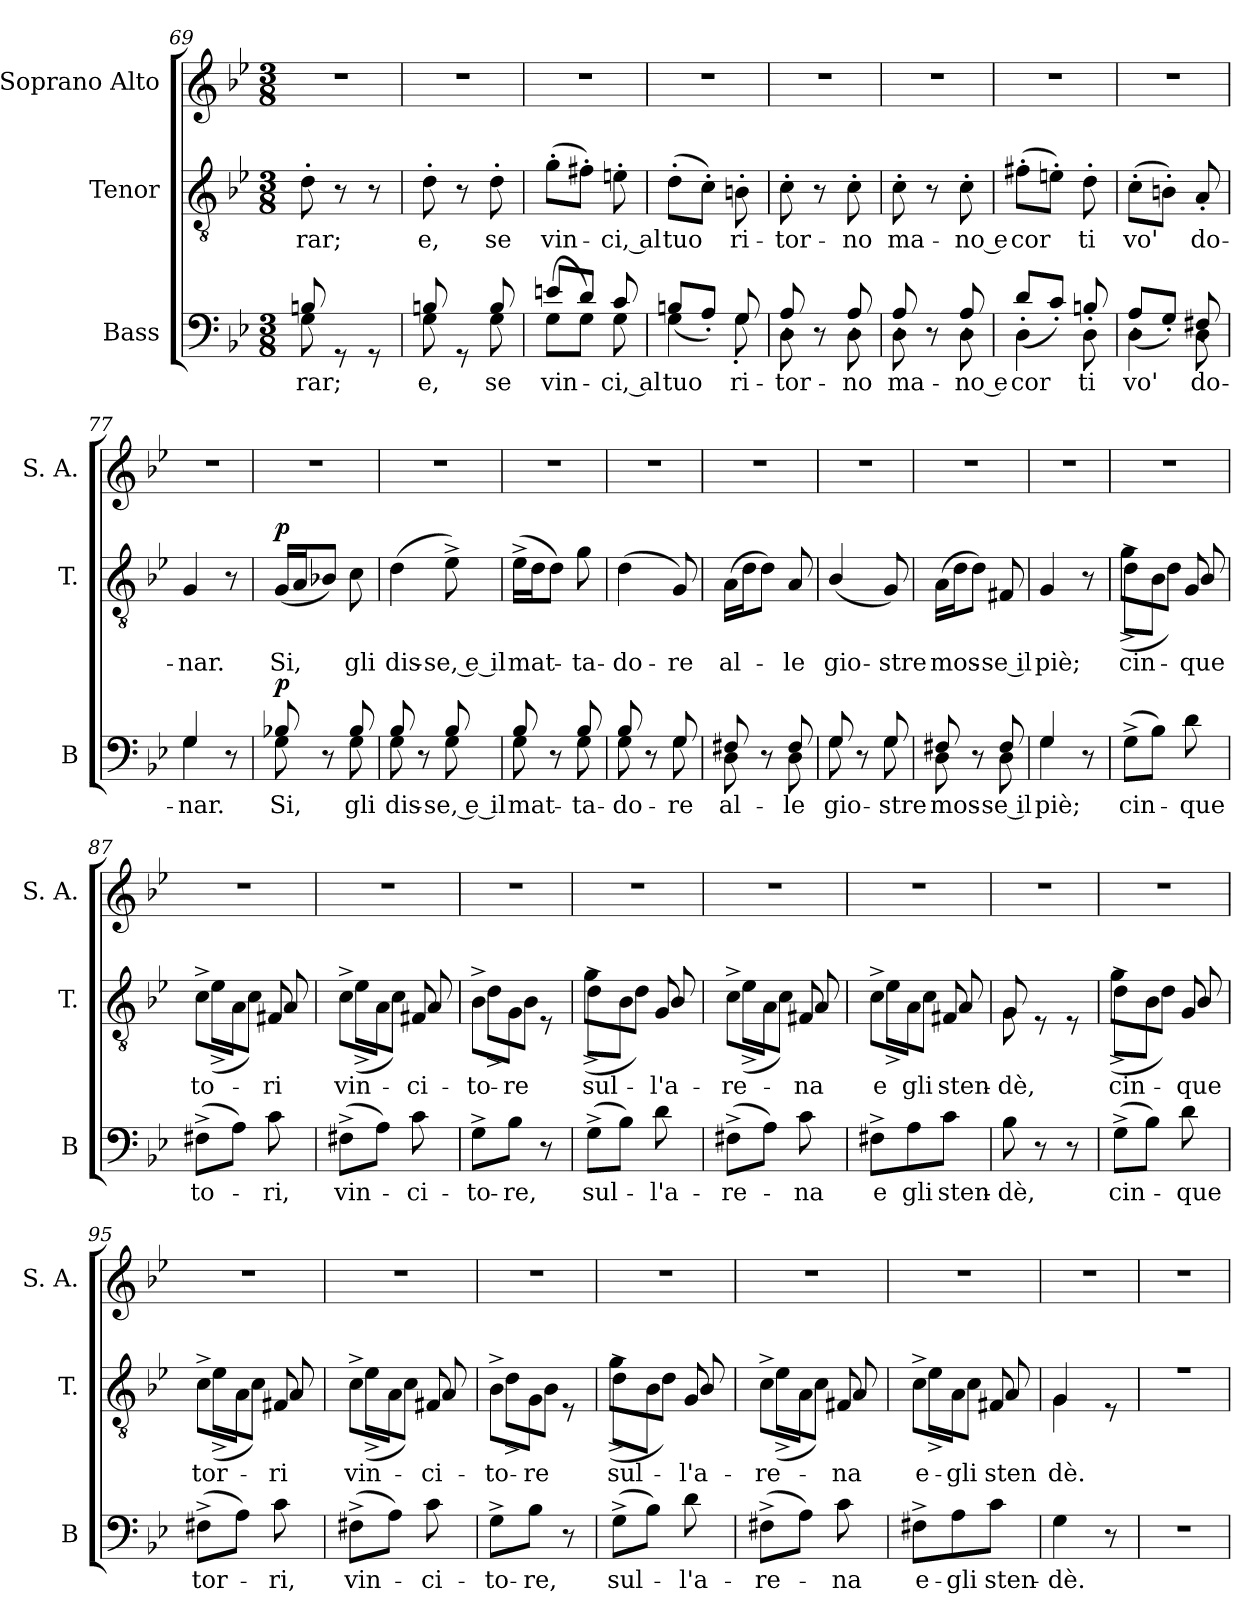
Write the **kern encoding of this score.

**kern	**text	**dynam	**kern	**text	**dynam	**kern
*part3	*part3	*part3	*part2	*part2	*part2	*part1
*staff3	*staff3	*staff3	*staff2	*staff2	*staff2	*staff1
*I"Bass	*	*	*I"Tenor	*	*	*I"Soprano Alto
*I'B	*	*	*I'T.	*	*	*I'S. A.
*clefF4	*	*	*clefGv2	*	*	*clefG2
*k[b-e-]	*	*	*k[b-e-]	*	*	*k[b-e-]
*M3/8	*	*	*M3/8	*	*	*M3/8
=69	=69	=69	=69	=69	=69	=69
!	!LO:LY:b	!	!	!LO:LY:b	!	!
*^	*	*	*	*	*	*
8G\	8Bn'/	-rar;	.	8d'\	-rar;	.	4.r
8rGG	4ryy	.	.	8r	.	.	.
8rGG	.	.	.	8r	.	.	.
=70	=70	=70	=70	=70	=70	=70	=70
!	!	!LO:LY:b	!	!	!LO:LY:b	!	!
8G\	8Bn'/	e,	.	8d'\	e,	.	4.r
8rGG	8ryy	.	.	8r	.	.	.
!	!	!LO:LY:b	!	!	!LO:LY:b	!	!
8G\	8B'/	se	.	8d'\	se	.	.
=71	=71	=71	=71	=71	=71	=71	=71
!	!	!LO:LY:b	!	!	!LO:LY:b	!	!
(<8G\L	8en'/L	vin-	.	(>8g'\L	vin-	.	4.r
8G\J)	8d'/J	.	.	8f#X'\J)	.	.	.
!	!	!LO:LY:b	!	!	!LO:LY:b	!	!
8G\	8c'/	-ci, al	.	8en'\	-ci, al	.	.
=72	=72	=72	=72	=72	=72	=72	=72
!	!	!LO:LY:b	!	!	!LO:LY:b	!	!
4G\	(>8Bn'/L	tuo	.	(>8d'\L	-tuo	.	4.r
.	8A'/J)	.	.	8c'\J)	.	.	.
!	!	!LO:LY:b	!	!	!LO:LY:b	!	!
8G/	8G'\	ri-	.	8Bn'\	ri-	.	.
=73	=73	=73	=73	=73	=73	=73	=73
!	!	!LO:LY:b	!	!	!LO:LY:b	!	!
8D\	8A'/	-tor-	.	8c'\	-tor-	.	4.r
8r	8ryy	.	.	8r	.	.	.
!	!	!LO:LY:b	!	!	!LO:LY:b	!	!
8D\	8A'/	-no	.	8c'\	-no	.	.
=74	=74	=74	=74	=74	=74	=74	=74
!	!	!LO:LY:b	!	!	!LO:LY:b	!	!
8D\	8A'/	ma-	.	8c'\	ma-	.	4.r
8r	8ryy	.	.	8r	.	.	.
!	!	!LO:LY:b	!	!	!LO:LY:b	!	!
8D\	8A'/	-no e	.	8c'\	-no e	.	.
!!LO:LB:g=z
=75	=75	=75	=75	=75	=75	=75	=75
!	!	!LO:LY:b	!	!	!LO:LY:b	!	!
4D\	(<8d'/L	-cor	.	(>8f#X'\L	-cor	.	4.r
.	8c'/J)	.	.	8en'\J)	.	.	.
!	!	!LO:LY:b	!	!	!LO:LY:b	!	!
8D\	8Bn'/	ti	.	8d'\	ti	.	.
=76	=76	=76	=76	=76	=76	=76	=76
!	!	!LO:LY:b	!	!	!LO:LY:b	!	!
4D\	(<8A'/L	vo'	.	(>8c'\L	vo'	.	4.r
.	8G'/J)	.	.	8Bn'\J)	.	.	.
!	!	!LO:LY:b	!	!	!LO:LY:b	!	!
8D\	8F#X'/	do-	.	8A'/	do-	.	.
=77	=77	=77	=77	=77	=77	=77	=77
!	!	!LO:LY:b	!	!	!LO:LY:b	!	!
4G/	4G\	-nar.	.	4G/	-nar.	.	4.r
8r	8ryy	.	.	8r	.	.	.
=78	=78	=78	=78	=78	=78	=78	=78
!	!	!LO:LY:b	!LO:DY:a	!	!LO:LY:b	!LO:DY:a	!
8G\	8B-X/	Si,	p	(<16G/LL	Si,	p	4.r
.	.	.	.	16A/J	.	.	.
8r	8ryy	.	.	8B-X/J)	.	.	.
!	!	!LO:LY:b	!	!	!LO:LY:b	!	!
8G\	8B-/	gli	.	8c\	gli	.	.
=79	=79	=79	=79	=79	=79	=79	=79
!	!	!LO:LY:b	!	!	!LO:LY:b	!	!
8G\	8B-/	dis-	.	(>4d\	dis-	.	4.r
8r	8ryy	.	.	.	.	.	.
!	!	!LO:LY:b	!	!	!LO:LY:b	!	!
8G\	8B-/	-se, e il	.	8e-^\)	-se, e il	.	.
=80	=80	=80	=80	=80	=80	=80	=80
!	!	!LO:LY:b	!	!	!LO:LY:b	!	!
8G\	8B-/	mat-	.	(>16e-^\LL	mat-	.	4.r
.	.	.	.	16d\J	.	.	.
8r	8ryy	.	.	8d\J)	.	.	.
!	!	!LO:LY:b	!	!	!LO:LY:b	!	!
8G\	8B-/	-ta-	.	8g\	-ta-	.	.
=81	=81	=81	=81	=81	=81	=81	=81
!	!	!LO:LY:b	!	!	!LO:LY:b	!	!
8G\	8B-/	-do-	.	(>4d\	-do-	.	4.r
8r	8ryy	.	.	.	.	.	.
!	!	!LO:LY:b	!	!	!LO:LY:b	!	!
8G\	8G/	-re	.	8G/)	-re	.	.
=82	=82	=82	=82	=82	=82	=82	=82
!	!	!LO:LY:b	!	!	!LO:LY:b	!	!
8D\	8F#X/	al-	.	(>16A\LL	al-	.	4.r
.	.	.	.	16d\J	.	.	.
8r	8ryy	.	.	8d\J)	.	.	.
!	!	!LO:LY:b	!	!	!LO:LY:b	!	!
8D\	8F#/	-le	.	8A/	-le	.	.
=83	=83	=83	=83	=83	=83	=83	=83
!	!	!LO:LY:b	!	!	!LO:LY:b	!	!
8G\	8G/	gio-	.	(<4B-/	gio-	.	4.r
8r	8ryy	.	.	.	.	.	.
!	!	!LO:LY:b	!	!	!LO:LY:b	!	!
8G\	8G/	-stre	.	8G/)	-stre	.	.
=84	=84	=84	=84	=84	=84	=84	=84
!	!	!LO:LY:b	!	!	!LO:LY:b	!	!
8D\	8F#X/	mos-	.	(>16A\LL	mos-	.	4.r
.	.	.	.	16d\J	.	.	.
8r	8ryy	.	.	8d\J)	.	.	.
!	!	!LO:LY:b	!	!	!LO:LY:b	!	!
8D\	8F#/	-se il	.	8F#X/	-se il	.	.
=85	=85	=85	=85	=85	=85	=85	=85
!	!	!LO:LY:b	!	!	!LO:LY:b	!	!
4G/	4G\	piè;	.	4G/	piè;	.	4.r
8r	8ryy	.	.	8r	.	.	.
!!LO:PB:g=z
=86	=86	=86	=86	=86	=86	=86	=86
!	!	!LO:LY:b	!	!	!LO:LY:b	!	!
*v	*v	*	*	*^	*	*	*
(>8G^\L	cin-	.	8d^\L	(>8g^\L	cin-	.	4.r
8B-\J)	.	.	8B-\J	8d\J)	.	.	.
!	!LO:LY:b	!	!	!	!LO:LY:b	!	!
8d\	-que	.	8G/	8B-/	-que	.	.
=87	=87	=87	=87	=87	=87	=87	=87
!	!LO:LY:b	!	!	!	!LO:LY:b	!	!
(>8F#X^\L	to-	.	8c^\L	(>8e-^\L	to-	.	4.r
8A\J)	.	.	8A\J	8c\J)	.	.	.
!	!LO:LY:b	!	!	!	!LO:LY:b	!	!
8c\	-ri,	.	8F#X/	8A/	-ri	.	.
=88	=88	=88	=88	=88	=88	=88	=88
!	!LO:LY:b	!	!	!	!LO:LY:b	!	!
(>8F#X^\L	vin-	.	8c^\L	(>8e-^\L	vin-	.	4.r
8A\J)	.	.	8A\J	8c\J)	.	.	.
!	!LO:LY:b	!	!	!	!LO:LY:b	!	!
8c\	-ci-	.	8F#X/	8A/	-ci-	.	.
=89	=89	=89	=89	=89	=89	=89	=89
!	!LO:LY:b	!	!	!	!LO:LY:b	!	!
8G^\L	-to-	.	8B-^\L	8d^\L	-to-	.	4.r
!	!LO:LY:b	!	!	!	!LO:LY:b	!	!
8B-\J	-re,	.	8G\J	8B-\J	-re	.	.
8r	.	.	8rE	8ryy	.	.	.
=90	=90	=90	=90	=90	=90	=90	=90
!	!LO:LY:b	!	!	!	!LO:LY:b	!	!
(>8G^\L	sul-	.	8d^\L	(>8g^\L	sul-	.	4.r
8B-\J)	.	.	8B-\J	8d\J)	.	.	.
!	!LO:LY:b	!	!	!	!LO:LY:b	!	!
8d\	-l'a-	.	8G/	8B-/	-l'a-	.	.
=91	=91	=91	=91	=91	=91	=91	=91
!	!LO:LY:b	!	!	!	!LO:LY:b	!	!
(>8F#X^\L	-re-	.	8c^\L	(>8e-^\L	-re-	.	4.r
8A\J)	.	.	8A\J	8c\J)	.	.	.
!	!LO:LY:b	!	!	!	!LO:LY:b	!	!
8c\	-na	.	8F#X/	8A/	-na	.	.
=92	=92	=92	=92	=92	=92	=92	=92
!	!LO:LY:b	!	!	!	!LO:LY:b	!	!
8F#X^\L	e	.	8c^\L	8e-^\L	-e	.	4.r
!	!LO:LY:b	!	!	!	!LO:LY:b	!	!
8A\	gli	.	8A\J	8c\J	gli	.	.
!	!LO:LY:b	!	!	!	!LO:LY:b	!	!
8c\J	sten-	.	8F#X/	8A/	sten-	.	.
=93	=93	=93	=93	=93	=93	=93	=93
!	!LO:LY:b	!	!	!	!LO:LY:b	!	!
8B-\	-dè,	.	8G\	8G/	-dè,	.	4.r
8r	.	.	8rE	4ryy	.	.	.
8r	.	.	8rE	.	.	.	.
=94	=94	=94	=94	=94	=94	=94	=94
!	!LO:LY:b	!	!	!	!LO:LY:b	!	!
(>8G^\L	cin-	.	8d^\L	(>8g^\L	cin-	.	4.r
8B-\J)	.	.	8B-\J	8d\J)	.	.	.
!	!LO:LY:b	!	!	!	!LO:LY:b	!	!
8d\	-que	.	8G/	8B-/	-que	.	.
=95	=95	=95	=95	=95	=95	=95	=95
!	!LO:LY:b	!	!	!	!LO:LY:b	!	!
(>8F#X^\L	tor-	.	8c^\L	(>8e-^\L	tor-	.	4.r
8A\J)	.	.	8A\J	8c\J)	.	.	.
!	!LO:LY:b	!	!	!	!LO:LY:b	!	!
8c\	-ri,	.	8F#X/	8A/	-ri	.	.
=96	=96	=96	=96	=96	=96	=96	=96
!	!LO:LY:b	!	!	!	!LO:LY:b	!	!
(>8F#X^\L	vin-	.	8c^\L	(>8e-^\L	vin-	.	4.r
8A\J)	.	.	8A\J	8c\J)	.	.	.
!	!LO:LY:b	!	!	!	!LO:LY:b	!	!
8c\	-ci-	.	8F#X/	8A/	-ci-	.	.
=97	=97	=97	=97	=97	=97	=97	=97
!	!LO:LY:b	!	!	!	!LO:LY:b	!	!
8G^\L	-to-	.	8B-^\L	8d^\L	-to-	.	4.r
!	!LO:LY:b	!	!	!	!LO:LY:b	!	!
8B-\J	-re,	.	8G\J	8B-\J	-re	.	.
8r	.	.	8rE	8ryy	.	.	.
!!LO:LB:g=z
=98	=98	=98	=98	=98	=98	=98	=98
!	!LO:LY:b	!	!	!	!LO:LY:b	!	!
(>8G^\L	sul-	.	8d^\L	(>8g^\L	sul-	.	4.r
8B-\J)	.	.	8B-\J	8d\J)	.	.	.
!	!LO:LY:b	!	!	!	!LO:LY:b	!	!
8d\	-l'a-	.	8G/	8B-/	-l'a-	.	.
=99	=99	=99	=99	=99	=99	=99	=99
!	!LO:LY:b	!	!	!	!LO:LY:b	!	!
(>8F#X^\L	-re-	.	8c^\L	(>8e-^\L	-re-	.	4.r
8A\J)	.	.	8A\J	8c\J)	.	.	.
!	!LO:LY:b	!	!	!	!LO:LY:b	!	!
8c\	-na	.	8F#X/	8A/	-na	.	.
=100	=100	=100	=100	=100	=100	=100	=100
!	!LO:LY:b	!	!	!	!LO:LY:b	!	!
8F#X^\L	e-	.	8c^\L	8e-^\L	-e-	.	4.r
!	!LO:LY:b	!	!	!	!LO:LY:b	!	!
8A\	-gli	.	8A\J	8c\J	-gli	.	.
!	!LO:LY:b	!	!	!	!LO:LY:b	!	!
8c\J	sten-	.	8F#X/	8A/	sten	.	.
=101	=101	=101	=101	=101	=101	=101	=101
!	!LO:LY:b	!	!	!	!LO:LY:b	!	!
4G\	-dè.	.	4G/	4G\	dè.	.	4.r
8r	.	.	8rE	8ryy	.	.	.
=102	=102	=102	=102	=102	=102	=102	=102
4.r	.	.	4.r	4.ryy	.	.	4.r
*	*	*	*v	*v	*	*	*
=	=	=	=	=	=	=
*-	*-	*-	*-	*-	*-	*-
